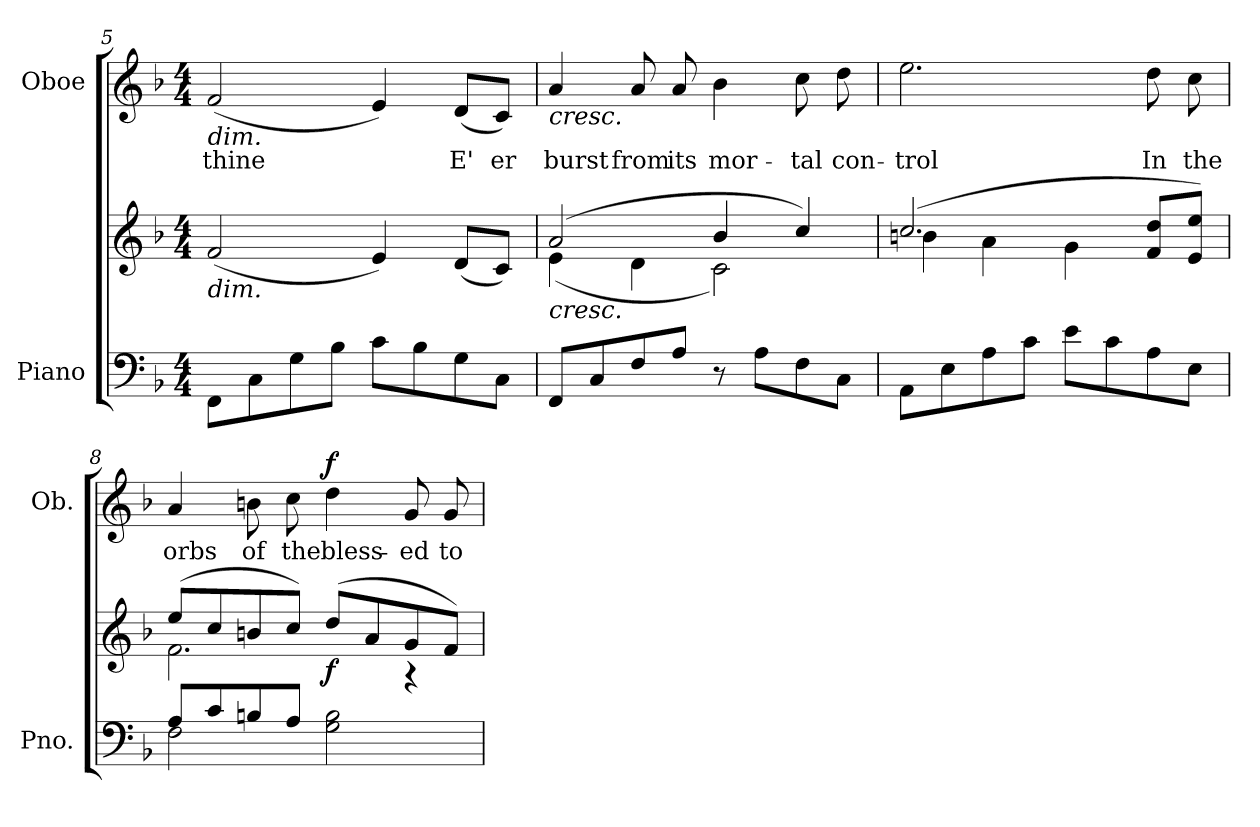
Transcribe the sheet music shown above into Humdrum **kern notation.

**kern	**kern	**dynam	**kern	**text	**dynam
*part2	*part2	*part2	*part1	*part1	*part1
*staff3	*staff2	*staff2/3	*staff1	*staff1	*staff1
*I"Piano	*	*	*I"Oboe	*	*
*I'Pno.	*	*	*I'Ob.	*	*
!!LO:LB:g=z
*clefF4	*clefG2	*	*clefG2	*	*
*k[b-]	*k[b-]	*	*k[b-]	*	*
*M4/4	*M4/4	*	*M4/4	*	*
=5	=5	=5	=5	=5	=5
!	!	!	!LO:TX:b:i:t=dim.	!	!
!	!LO:TX:b:i:t=dim.	!	!	!	!
!	!	!	!	!LO:LY:b	!
8FF\L	(2f/	.	(2f/	thine	.
8C\	.	.	.	.	.
8G\	.	.	.	.	.
8B-\J	.	.	.	.	.
8c\L	4e/)	.	4e/)	.	.
8B-\	.	.	.	.	.
!	!	!	!	!LO:LY:b	!
8G\	(8d/L	.	(8d/L	E'	.
!	!	!	!	!LO:LY:b	!
8C\J	8c/J)	.	8c/J)	er	.
=6	=6	=6	=6	=6	=6
*	*^	*	*	*	*
!	!	!	!	!LO:TX:b:i:t=cresc.	!	!
!	!LO:TX:b:i:t=cresc.	!	!	!	!	!
!	!	!	!	!	!LO:LY:b	!
8FF/L	(2a/	(4e\	.	4a/	burst	.
8C/	.	.	.	.	.	.
!	!	!	!	!	!LO:LY:b	!
8F/	.	4d\	.	8a/	from	.
!	!	!	!	!	!LO:LY:b	!
8A/J	.	.	.	8a/	its	.
!	!	!	!	!	!LO:LY:b	!
8r	4b-/	2c\)	.	4b-\	mor-	.
8A\L	.	.	.	.	.	.
!	!	!	!	!	!LO:LY:b	!
8F\	4cc/)	.	.	8cc\	-tal	.
!	!	!	!	!	!LO:LY:b	!
8C\J	.	.	.	8dd\	con-	.
=7	=7	=7	=7	=7	=7	=7
!	!	!	!	!	!LO:LY:b	!
8AA\L	(2.cc/	(4bn\	.	2.ee\	-trol	.
8E\	.	.	.	.	.	.
8A\	.	4a\	.	.	.	.
8c\J)	.	.	.	.	.	.
8e\L	.	4g\	.	.	.	.
8c\	.	.	.	.	.	.
!	!	!	!	!	!LO:LY:b	!
8A\	8f/ 8dd/L	4ryy	.	8dd\	In	.
!	!	!	!	!	!LO:LY:b	!
8E\J	(8e/ 8ee/J)	.	.	8cc\	the	.
=8	=8	=8	=8	=8	=8	=8
*^	*	*	*	*	*	*
!	!	!	!	!	!	!LO:LY:b	!
8A/L	2F\	(8ee/L	2.f\	.	4a/	orbs	.
8c/	.	8cc/	.	.	.	.	.
!	!	!	!	!	!	!LO:LY:b	!
8Bn/	.	8bn/	.	.	8bn\	of	.
!	!	!	!	!	!	!LO:LY:b	!
8A/J	.	8cc/J)	.	.	8cc\	the	.
!	!	!	!	!LO:DY:b	!	!LO:LY:b	!LO:DY:b
2G\ 2B\	2ryy	(8dd/L	.	f	4dd\	bless-	f
.	.	8a/	.	.	.	.	.
!	!	!	!	!	!	!LO:LY:b	!
.	.	8g/	4r	.	8g/	-ed	.
!	!	!	!	!	!	!LO:LY:b	!
.	.	8f/J)	.	.	8g/	to	.
*v	*v	*	*	*	*	*	*
*	*v	*v	*	*	*	*
=	=	=	=	=	=
*-	*-	*-	*-	*-	*-
